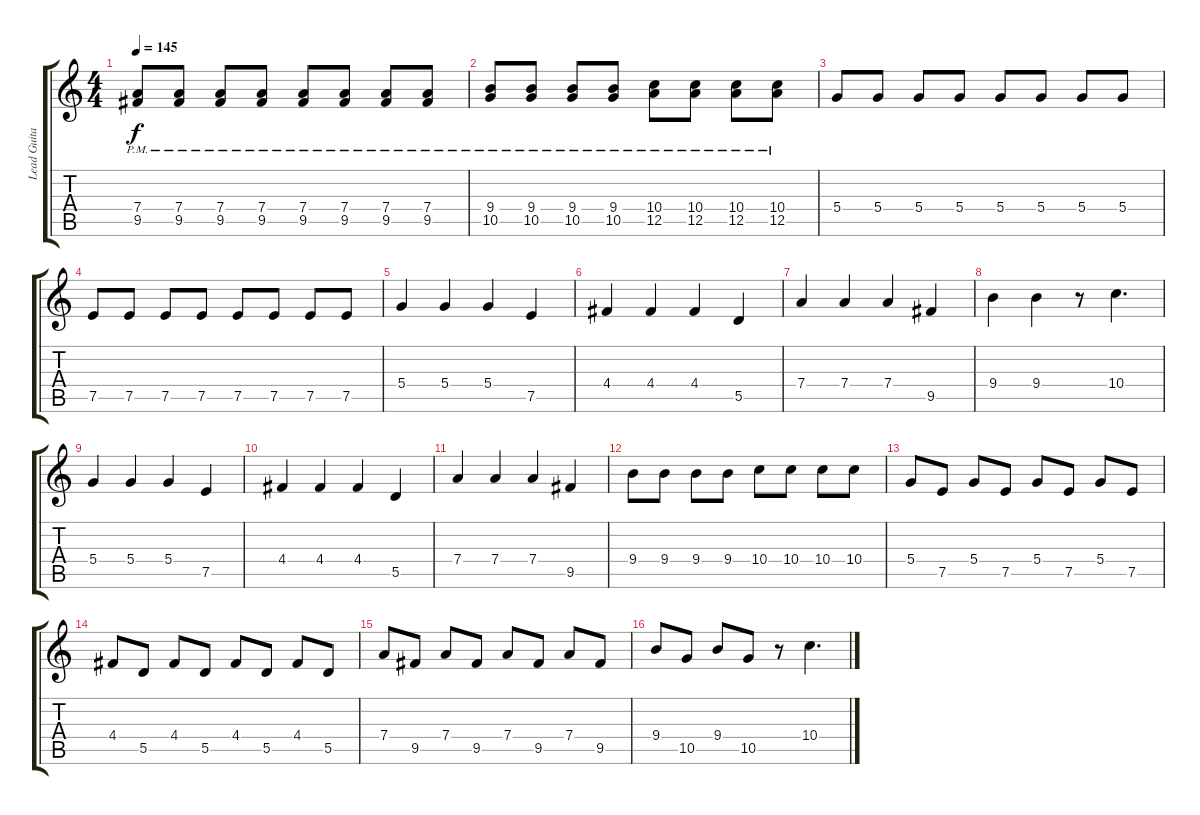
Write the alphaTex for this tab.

\track ("Lead Guitar" "Lead Guita") {instrument overdrivenguitar}
\staff {score tabs}
\tuning (E4 B3 G3 D3 A2 E2) {hide}
\ts (4 4)
\tempo 145
\clef g2
\ks c
(7.4{pm} 9.5{pm}).8{dy f} (7.4{pm} 9.5{pm}).8 (7.4{pm} 9.5{pm}).8 (7.4{pm} 9.5{pm}).8 (7.4{pm} 9.5{pm}).8 (7.4{pm} 9.5{pm}).8 (7.4{pm} 9.5{pm}).8 (7.4{pm} 9.5{pm}).8 |
(9.4{pm} 10.5{pm}).8 (9.4{pm} 10.5{pm}).8 (9.4{pm} 10.5{pm}).8 (9.4{pm} 10.5{pm}).8 (10.4{pm} 12.5{pm}).8 (10.4{pm} 12.5{pm}).8 (10.4{pm} 12.5{pm}).8 (10.4{pm} 12.5{pm}).8 |
5.4.8 5.4.8 5.4.8 5.4.8 5.4.8 5.4.8 5.4.8 5.4.8 |
7.5.8 7.5.8 7.5.8 7.5.8 7.5.8 7.5.8 7.5.8 7.5.8 |
5.4.4 5.4.4 5.4.4 7.5.4 |
4.4.4 4.4.4 4.4.4 5.5.4 |
7.4.4 7.4.4 7.4.4 9.5.4 |
9.4.4 9.4.4 r.8 10.4.4{d} |
5.4.4 5.4.4 5.4.4 7.5.4 |
4.4.4 4.4.4 4.4.4 5.5.4 |
7.4.4 7.4.4 7.4.4 9.5.4 |
9.4.8 9.4.8 9.4.8 9.4.8 10.4.8 10.4.8 10.4.8 10.4.8 |
5.4.8 7.5.8 5.4.8 7.5.8 5.4.8 7.5.8 5.4.8 7.5.8 |
4.4.8 5.5.8 4.4.8 5.5.8 4.4.8 5.5.8 4.4.8 5.5.8 |
7.4.8 9.5.8 7.4.8 9.5.8 7.4.8 9.5.8 7.4.8 9.5.8 |
9.4.8 10.5.8 9.4.8 10.5.8 r.8 10.4.4{d}
